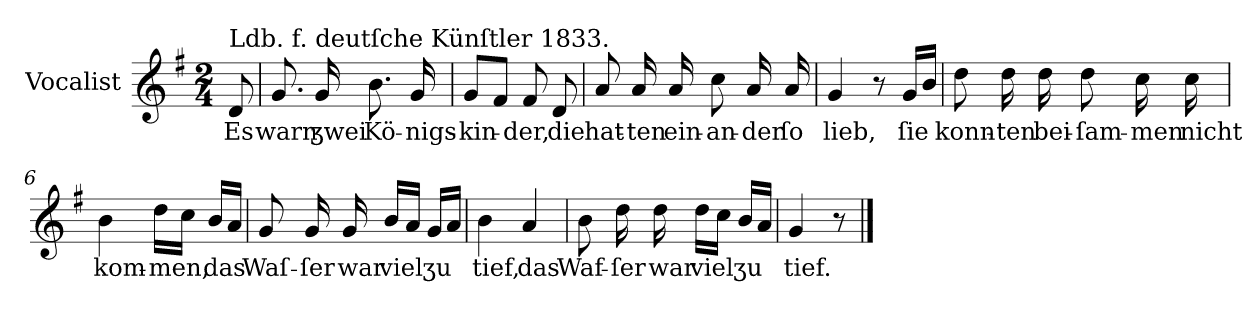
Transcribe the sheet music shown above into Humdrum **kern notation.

**kern	**text
*part1	*part1
*staff1	*staff1
*I"Vocalist	*
*k[f#]	*
*G:	*
*M2/4	*
=	=
!LO:TX:a:t=Ldb. f. deutſche Künſtler 1833.	!
8d	Es
=1	=1
8.g	warn
16g	ʒwei
8.b	Kö-
16g	-nigs-
=2	=2
8gL	-kin-
8f#J	.
8f#	-der,
8d	die
=3	=3
8a	hat-
16a	-ten
16a	ein-
8cc	-an-
16a	-der
16a	ſo
=4	=4
4g	lieb,
8r	.
16gLL	ſie
16bJJ	.
=5	=5
8dd	konn-
16dd	-ten
16dd	bei-
8dd	-ſam-
16cc	-men
16cc	nicht
=6	=6
4b	kom-
16ddLL	-men,
16ccJJ	.
16bLL	das
16aJJ	.
=7	=7
8g	Waſ-
16g	-ſer
16g	war
16bLL	viel
16aJJ	.
16gLL	ʒu
16aJJ	.
=8	=8
4b	tief,
4a	das
=9	=9
8b	Waf-
16dd	-ſer
16dd	war
16ddLL	viel
16ccJJ	.
16bLL	ʒu
16aJJ	.
=10	=10
4g	tief.
8r	.
==	==
*-	*-
